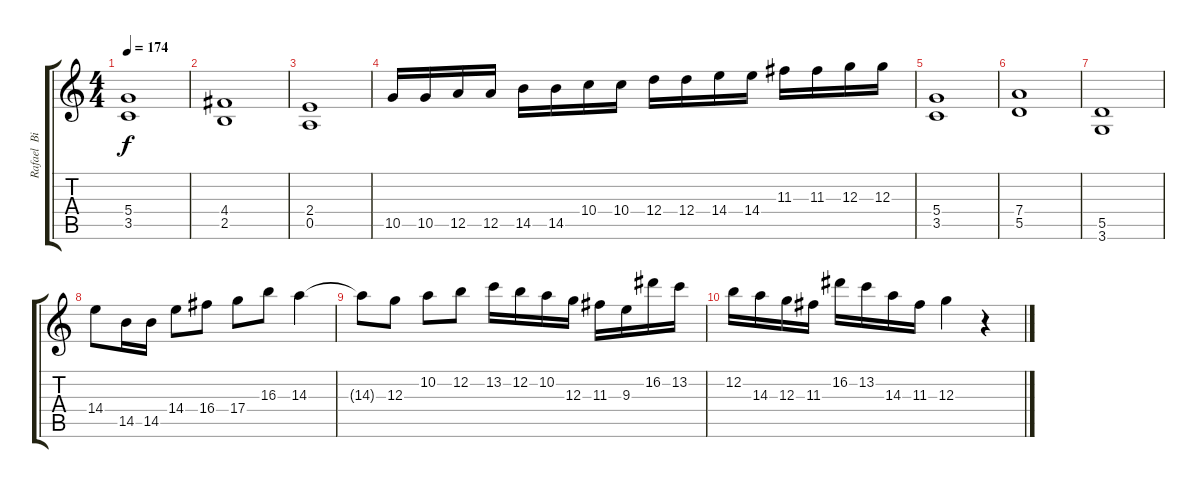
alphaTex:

\track ("Rafael  Bittencourt" "Rafael  Bi") {instrument distortionguitar}
\staff {score tabs}
\tuning (E4 B3 G3 D3 A2 E2) {hide}
\ts (4 4)
\tempo 174
\clef g2
\ks c
(5.4 3.5).1{dy f} |
(4.4 2.5).1 |
(2.4 0.5).1 |
10.5.16 10.5.16 12.5.16 12.5.16 14.5.16 14.5.16 10.4.16 10.4.16 12.4.16 12.4.16 14.4.16 14.4.16 11.3.16 11.3.16 12.3.16 12.3.16 |
(5.4 3.5).1 |
(7.4 5.5).1 |
(5.5 3.6).1 |
14.4.8 14.5.16 14.5.16 14.4.8 16.4.8 17.4.8 16.3.8 14.3.4 |
14.3{t}.8 12.3.8 10.2.8 12.2.8 13.2.16 12.2.16 10.2.16 12.3.16 11.3.16 9.3.16 16.2.16 13.2.16 |
12.2.16 14.3.16 12.3.16 11.3.16 16.2.16 13.2.16 14.3.16 11.3.16 12.3.4 r.4
